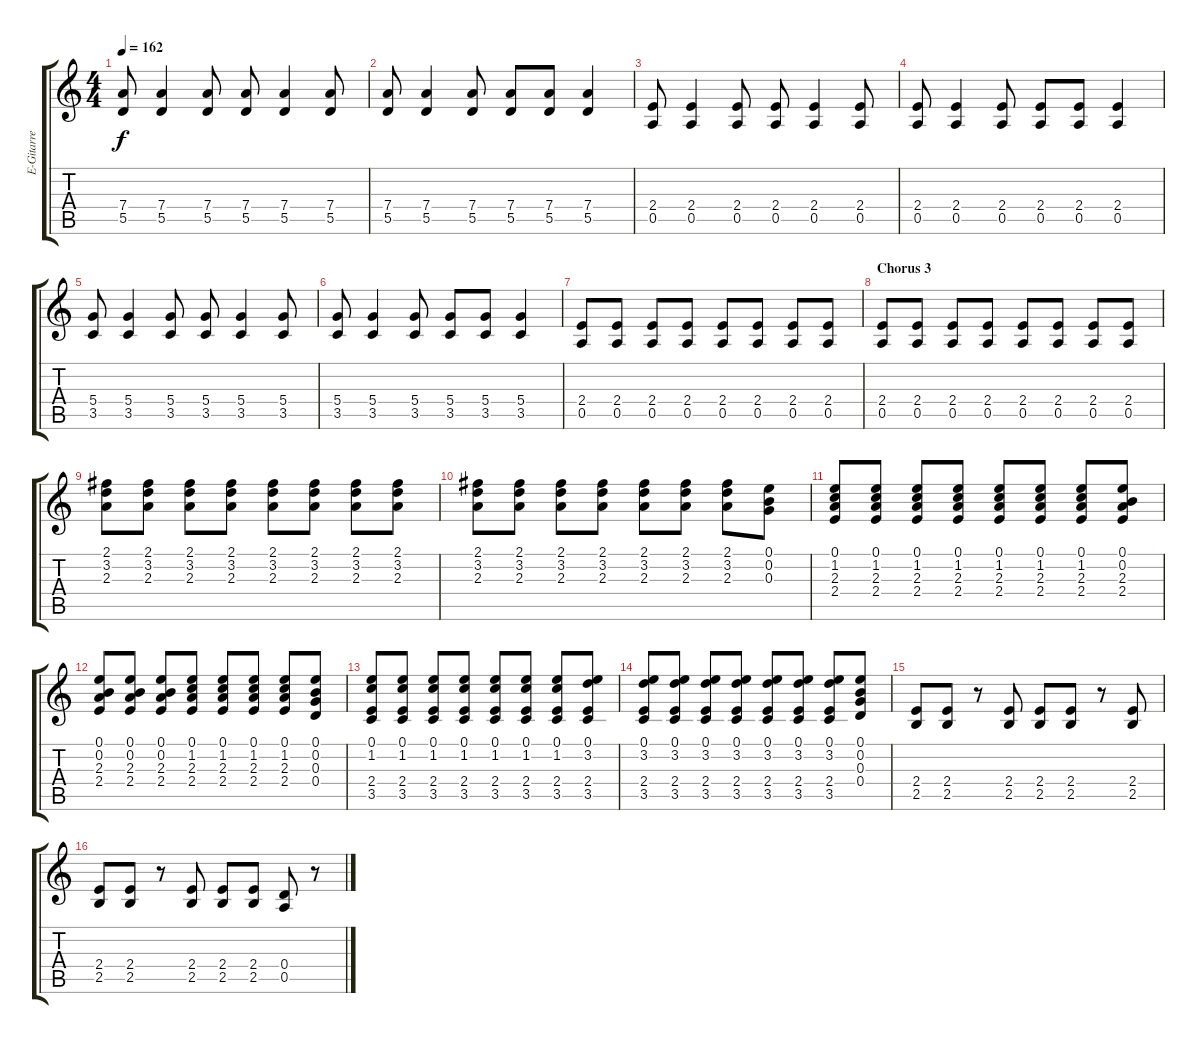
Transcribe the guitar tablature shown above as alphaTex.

\track ("E-Gitarre" "E-Gitarre") {instrument distortionguitar}
\staff {score tabs}
\tuning (E4 B3 G3 D3 A2 E2) {hide}
\ts (4 4)
\tempo 162
\clef g2
\ks c
(7.4 5.5).8{dy f} (7.4 5.5).4 (7.4 5.5).8 (7.4 5.5).8 (7.4 5.5).4 (7.4 5.5).8 |
(7.4 5.5).8 (7.4 5.5).4 (7.4 5.5).8 (7.4 5.5).8 (7.4 5.5).8 (7.4 5.5).4 |
(2.4 0.5).8 (2.4 0.5).4 (2.4 0.5).8 (2.4 0.5).8 (2.4 0.5).4 (2.4 0.5).8 |
(2.4 0.5).8 (2.4 0.5).4 (2.4 0.5).8 (2.4 0.5).8 (2.4 0.5).8 (2.4 0.5).4 |
(5.4 3.5).8 (5.4 3.5).4 (5.4 3.5).8 (5.4 3.5).8 (5.4 3.5).4 (5.4 3.5).8 |
(5.4 3.5).8 (5.4 3.5).4 (5.4 3.5).8 (5.4 3.5).8 (5.4 3.5).8 (5.4 3.5).4 |
(2.4 0.5).8 (2.4 0.5).8 (2.4 0.5).8 (2.4 0.5).8 (2.4 0.5).8 (2.4 0.5).8 (2.4 0.5).8 (2.4 0.5).8 |
\section ("" "Chorus 3")
(2.4 0.5).8 (2.4 0.5).8 (2.4 0.5).8 (2.4 0.5).8 (2.4 0.5).8 (2.4 0.5).8 (2.4 0.5).8 (2.4 0.5).8 |
(2.1 3.2 2.3).8 (2.1 3.2 2.3).8 (2.1 3.2 2.3).8 (2.1 3.2 2.3).8 (2.1 3.2 2.3).8 (2.1 3.2 2.3).8 (2.1 3.2 2.3).8 (2.1 3.2 2.3).8 |
(2.1 3.2 2.3).8 (2.1 3.2 2.3).8 (2.1 3.2 2.3).8 (2.1 3.2 2.3).8 (2.1 3.2 2.3).8 (2.1 3.2 2.3).8 (2.1 3.2 2.3).8 (0.1 0.2 0.3).8 |
(0.1 1.2 2.3 2.4).8 (0.1 1.2 2.3 2.4).8 (0.1 1.2 2.3 2.4).8 (0.1 1.2 2.3 2.4).8 (0.1 1.2 2.3 2.4).8 (0.1 1.2 2.3 2.4).8 (0.1 1.2 2.3 2.4).8 (0.1 0.2 2.3 2.4).8 |
(0.1 0.2 2.3 2.4).8 (0.1 0.2 2.3 2.4).8 (0.1 0.2 2.3 2.4).8 (0.1 1.2 2.3 2.4).8 (0.1 1.2 2.3 2.4).8 (0.1 1.2 2.3 2.4).8 (0.1 1.2 2.3 2.4).8 (0.1 0.2 0.3 0.4).8 |
(0.1 1.2 2.4 3.5).8 (0.1 1.2 2.4 3.5).8 (0.1 1.2 2.4 3.5).8 (0.1 1.2 2.4 3.5).8 (0.1 1.2 2.4 3.5).8 (0.1 1.2 2.4 3.5).8 (0.1 1.2 2.4 3.5).8 (0.1 3.2 2.4 3.5).8 |
(0.1 3.2 2.4 3.5).8 (0.1 3.2 2.4 3.5).8 (0.1 3.2 2.4 3.5).8 (0.1 3.2 2.4 3.5).8 (0.1 3.2 2.4 3.5).8 (0.1 3.2 2.4 3.5).8 (0.1 3.2 2.4 3.5).8 (0.1 0.2 0.3 0.4).8 |
(2.4 2.5).8 (2.4 2.5).8 r.8 (2.4 2.5).8 (2.4 2.5).8 (2.4 2.5).8 r.8 (2.4 2.5).8 |
(2.4 2.5).8 (2.4 2.5).8 r.8 (2.4 2.5).8 (2.4 2.5).8 (2.4 2.5).8 (0.4 0.5).8 r.8
